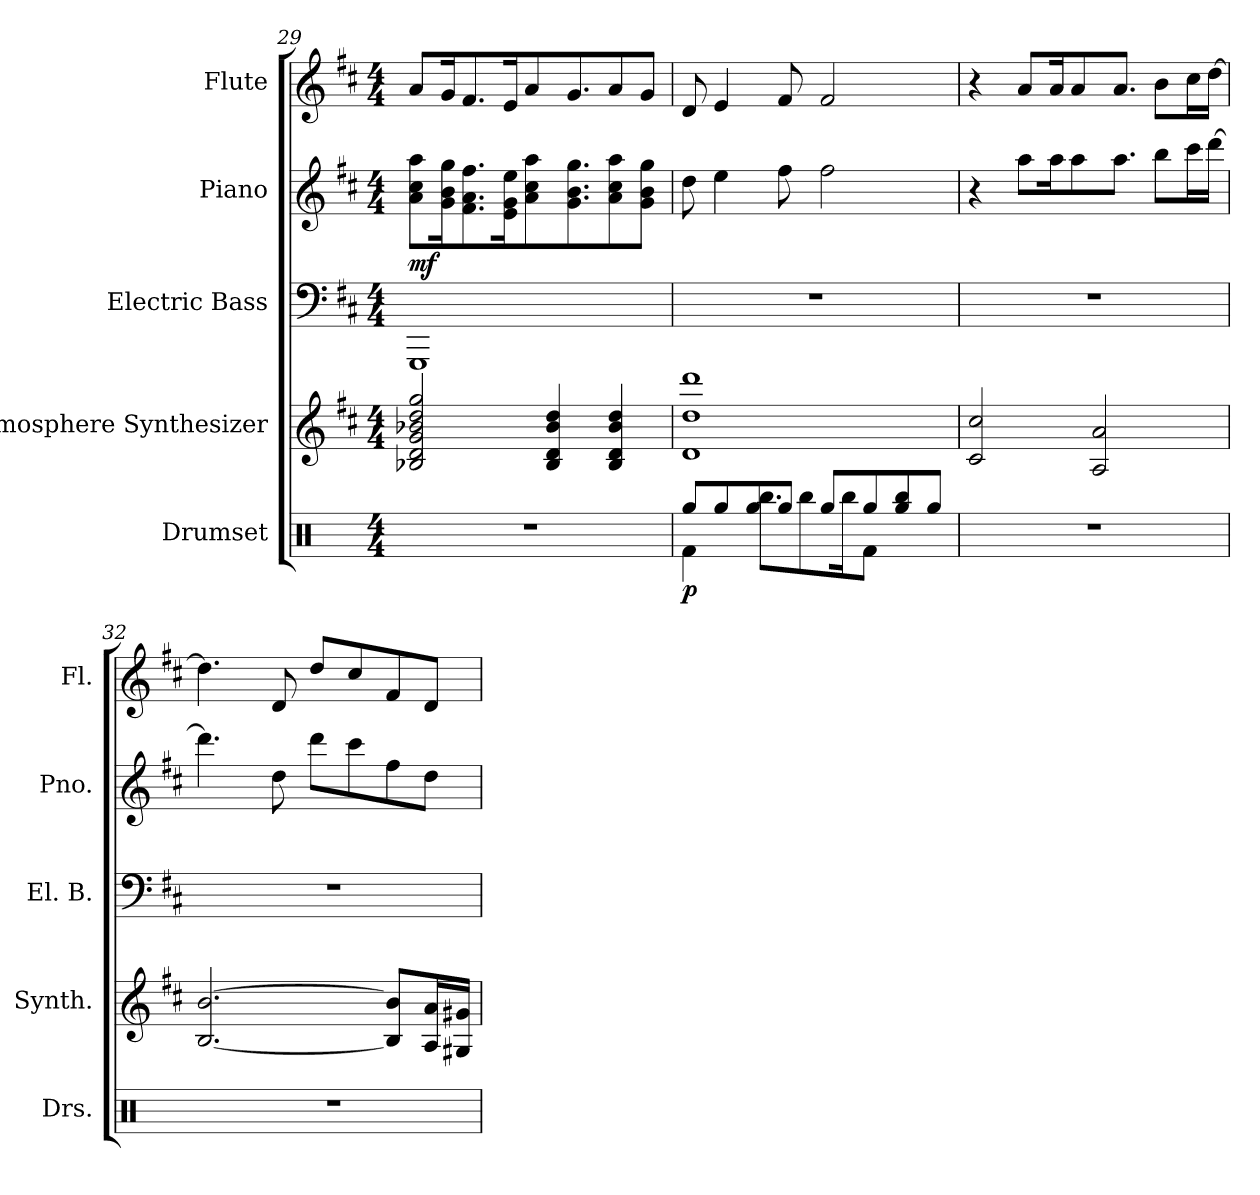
**kern	**dynam	**kern	**kern	**kern	**dynam	**kern
*part5	*part5	*part4	*part3	*part2	*part2	*part1
*staff5	*staff5	*staff4	*staff3	*staff2	*staff2	*staff1
*I"Drumset	*	*I"Atmosphere Synthesizer	*I"Electric Bass	*I"Piano	*	*I"Flute
*I'Drs.	*	*I'Synth.	*I'El. B.	*I'Pno.	*	*I'Fl.
*clefX	*	*clefG2	*clefF4	*clefG2	*	*clefG2
*	*	*ITrd7c12	*ITrd7c12	*	*	*
*k[]	*	*k[f#c#]	*k[f#c#]	*k[f#c#]	*	*k[f#c#]
*M4/4	*	*M4/4	*M4/4	*M4/4	*	*M4/4
=29	=29	=29	=29	=29	=29	=29
!	!	!	!	!	!LO:DY:b	!
1r	.	2BB-X/ 2D/ 2G/ 2B-X/ 2d/ 2g/	1GGGG	8a\ 8cc#\ 8aa\L	mf	8a/L
.	.	.	.	16g\ 16b\ 16gg\K	.	16g/K
.	.	.	.	8.f#\ 8.a\ 8.ff#\	.	8.f#/
.	.	.	.	16e\ 16g\ 16ee\K	.	16e/K
.	.	.	.	8a\ 8cc#\ 8aa\	.	8a/
.	.	4BB-/ 4D/ 4B-/ 4d/	.	.	.	.
.	.	.	.	8.g\ 8.b\ 8.gg\	.	8.g/
.	.	4BB-/ 4D/ 4B-/ 4d/	.	8a\ 8cc#\ 8aa\	.	8a/
.	.	.	.	8g\ 8b\ 8gg\J	.	8g/J
=30	=30	=30	=30	=30	=30	=30
*^	*	*	*	*	*	*
!	!	!LO:DY:b	!	!	!	!	!
8Rgg/L	4Rf\	p	1D 1d 1dd	1r	8dd\	.	8d/
8Rgg/	.	.	.	.	4ee\	.	4e/
8Rgg/	8.Rbb\L	.	.	.	.	.	.
8Rgg/J	.	.	.	.	8ff#\	.	8f#/
.	8Rbb\	.	.	.	.	.	.
8Rgg/L	.	.	.	.	2ff#\	.	2f#/
.	16Rbb\K	.	.	.	.	.	.
8Rgg/	8Rf\J	.	.	.	.	.	.
8Rgg/	4Rbb/	.	.	.	.	.	.
8Rgg/J	.	.	.	.	.	.	.
*v	*v	*	*	*	*	*	*
=31	=31	=31	=31	=31	=31	=31
1r	.	2C#/ 2c#/	1r	4r	.	4r
.	.	.	.	8aa\L	.	8a/L
.	.	.	.	16aa\K	.	16a/K
.	.	.	.	8aa\	.	8a/
.	.	2AA/ 2A/	.	.	.	.
.	.	.	.	8.aa\J	.	8.a/J
.	.	.	.	8bb\L	.	8b\L
.	.	.	.	16ccc#\L	.	16cc#\L
.	.	.	.	[16ddd\JJ	.	[16dd\JJ
!!LO:PB:g=z
=32	=32	=32	=32	=32	=32	=32
1r	.	[2.BB/ [2.B/	1r	4.ddd\]	.	4.dd\]
.	.	.	.	8dd\	.	8d/
.	.	.	.	8ddd\L	.	8dd/L
.	.	.	.	8ccc#\	.	8cc#/
.	.	8BB/] 8B/]L	.	8ff#\	.	8f#/
.	.	16AA/ 16A/L	.	8dd\J	.	8d/J
.	.	16GG#X/ 16G#X/JJ	.	.	.	.
=	=	=	=	=	=	=
*-	*-	*-	*-	*-	*-	*-
